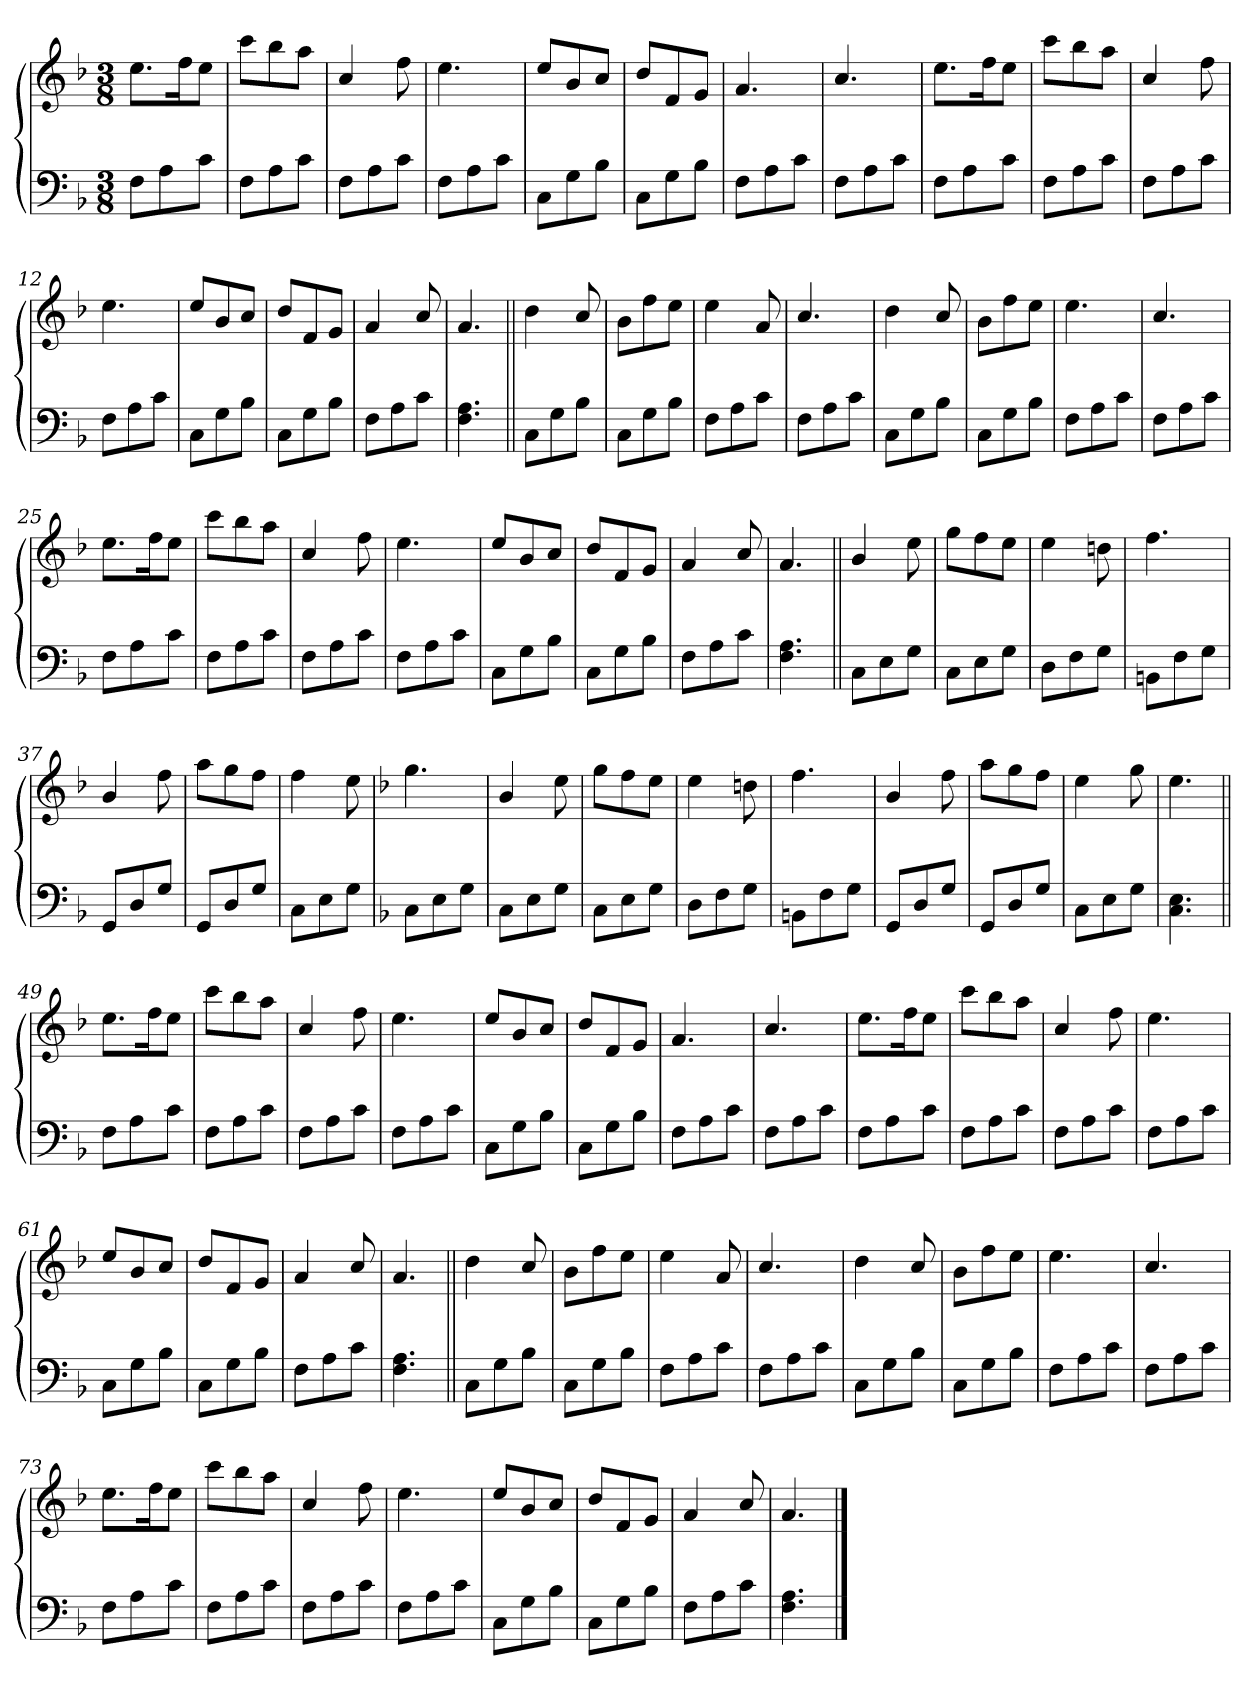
**kern	**kern
*part1	*part1
*staff2	*staff1
*clefF4	*clefG3
*k[b-]	*k[b-]
*M3/8	*M3/8
=1	=1
8F\L	8.cc\L
8A\	.
.	16dd\k
8c\J	8cc\J
=2	=2
8F\L	8aa\L
8A\	8gg\
8c\J	8ff\J
=3	=3
8F\L	4a/
8A\	.
8c\J	8dd\
=4	=4
8F\L	4.cc\
8A\	.
8c\J	.
=5	=5
8C\L	8cc/L
8G\	8g/
8B-\J	8a/J
=6	=6
8C\L	8b-/L
8G\	8d/
8B-\J	8e/J
=7	=7
8F\L	4.f/
8A\	.
8c\J	.
!!LO:LB:g=z
=8	=8
8F\L	4.a/
8A\	.
8c\J	.
=9	=9
8F\L	8.cc\L
8A\	.
.	16dd\k
8c\J	8cc\J
=10	=10
8F\L	8aa\L
8A\	8gg\
8c\J	8ff\J
=11	=11
8F\L	4a/
8A\	.
8c\J	8dd\
=12	=12
8F\L	4.cc\
8A\	.
8c\J	.
=13	=13
8C\L	8cc/L
8G\	8g/
8B-\J	8a/J
=14	=14
8C\L	8b-/L
8G\	8d/
8B-\J	8e/J
=15	=15
8F\L	4f/
8A\	.
8c\J	8a/
!!LO:LB:g=z
=16	=16
4.F\ 4.A\	4.f/
=17||	=17||
8C\L	4b-\
8G\	.
8B-\J	8a/
=18	=18
8C\L	8g\L
8G\	8dd\
8B-\J	8cc\J
=19	=19
8F\L	4cc\
8A\	.
8c\J	8f/
=20	=20
8F\L	4.a/
8A\	.
8c\J	.
=21	=21
8C\L	4b-\
8G\	.
8B-\J	8a/
=22	=22
8C\L	8g\L
8G\	8dd\
8B-\J	8cc\J
=23	=23
8F\L	4.cc\
8A\	.
8c\J	.
!!LO:LB:g=z
=24	=24
8F\L	4.a/
8A\	.
8c\J	.
=25	=25
8F\L	8.cc\L
8A\	.
.	16dd\k
8c\J	8cc\J
=26	=26
8F\L	8aa\L
8A\	8gg\
8c\J	8ff\J
=27	=27
8F\L	4a/
8A\	.
8c\J	8dd\
=28	=28
8F\L	4.cc\
8A\	.
8c\J	.
=29	=29
8C\L	8cc/L
8G\	8g/
8B-\J	8a/J
=30	=30
8C\L	8b-/L
8G\	8d/
8B-\J	8e/J
=31	=31
8F\L	4f/
8A\	.
8c\J	8a/
!!LO:LB:g=z
=32	=32
4.F\ 4.A\	4.f/
=33||	=33||
8C\L	4g/
8E\	.
8G\J	8cc\
=34	=34
8C\L	8ee\L
8E\	8dd\
8G\J	8cc\J
=35	=35
8D\L	4cc\
8F\	.
8G\J	8bn\
=36	=36
8BBn\L	4.dd\
8F\	.
8G\J	.
=37	=37
8GG/L	4g/
8D/	.
8G/J	8dd\
=38	=38
8GG/L	8ff\L
8D/	8ee\
8G/J	8dd\J
=39	=39
8C\L	4dd\
8E\	.
8G\J	8cc\
!!LO:PB:g=z
=40	=40
*k[b-]	*k[b-]
8C\L	4.ee\
8E\	.
8G\J	.
=41	=41
8C\L	4g/
8E\	.
8G\J	8cc\
=42	=42
8C\L	8ee\L
8E\	8dd\
8G\J	8cc\J
=43	=43
8D\L	4cc\
8F\	.
8G\J	8bn\
=44	=44
8BBn\L	4.dd\
8F\	.
8G\J	.
=45	=45
8GG/L	4g/
8D/	.
8G/J	8dd\
=46	=46
8GG/L	8ff\L
8D/	8ee\
8G/J	8dd\J
=47	=47
8C\L	4cc\
8E\	.
8G\J	8ee\
!!LO:LB:g=z
=48	=48
4.C\ 4.E\	4.cc\
=49||	=49||
8F\L	8.cc\L
8A\	.
.	16dd\k
8c\J	8cc\J
=50	=50
8F\L	8aa\L
8A\	8gg\
8c\J	8ff\J
=51	=51
8F\L	4a/
8A\	.
8c\J	8dd\
=52	=52
8F\L	4.cc\
8A\	.
8c\J	.
=53	=53
8C\L	8cc/L
8G\	8g/
8B-\J	8a/J
=54	=54
8C\L	8b-/L
8G\	8d/
8B-\J	8e/J
=55	=55
8F\L	4.f/
8A\	.
8c\J	.
=56	=56
8F\L	4.a/
8A\	.
8c\J	.
!!LO:LB:g=z
=57	=57
8F\L	8.cc\L
8A\	.
.	16dd\k
8c\J	8cc\J
=58	=58
8F\L	8aa\L
8A\	8gg\
8c\J	8ff\J
=59	=59
8F\L	4a/
8A\	.
8c\J	8dd\
=60	=60
8F\L	4.cc\
8A\	.
8c\J	.
=61	=61
8C\L	8cc/L
8G\	8g/
8B-\J	8a/J
=62	=62
8C\L	8b-/L
8G\	8d/
8B-\J	8e/J
=63	=63
8F\L	4f/
8A\	.
8c\J	8a/
=64	=64
4.F\ 4.A\	4.f/
!!LO:LB:g=z
=65||	=65||
8C\L	4b-\
8G\	.
8B-\J	8a/
=66	=66
8C\L	8g\L
8G\	8dd\
8B-\J	8cc\J
=67	=67
8F\L	4cc\
8A\	.
8c\J	8f/
=68	=68
8F\L	4.a/
8A\	.
8c\J	.
=69	=69
8C\L	4b-\
8G\	.
8B-\J	8a/
=70	=70
8C\L	8g\L
8G\	8dd\
8B-\J	8cc\J
=71	=71
8F\L	4.cc\
8A\	.
8c\J	.
=72	=72
8F\L	4.a/
8A\	.
8c\J	.
!!LO:LB:g=z
=73	=73
8F\L	8.cc\L
8A\	.
.	16dd\k
8c\J	8cc\J
=74	=74
8F\L	8aa\L
8A\	8gg\
8c\J	8ff\J
=75	=75
8F\L	4a/
8A\	.
8c\J	8dd\
=76	=76
8F\L	4.cc\
8A\	.
8c\J	.
=77	=77
8C\L	8cc/L
8G\	8g/
8B-\J	8a/J
=78	=78
8C\L	8b-/L
8G\	8d/
8B-\J	8e/J
=79	=79
8F\L	4f/
8A\	.
8c\J	8a/
=80	=80
4.F\ 4.A\	4.f/
==	==
*-	*-
